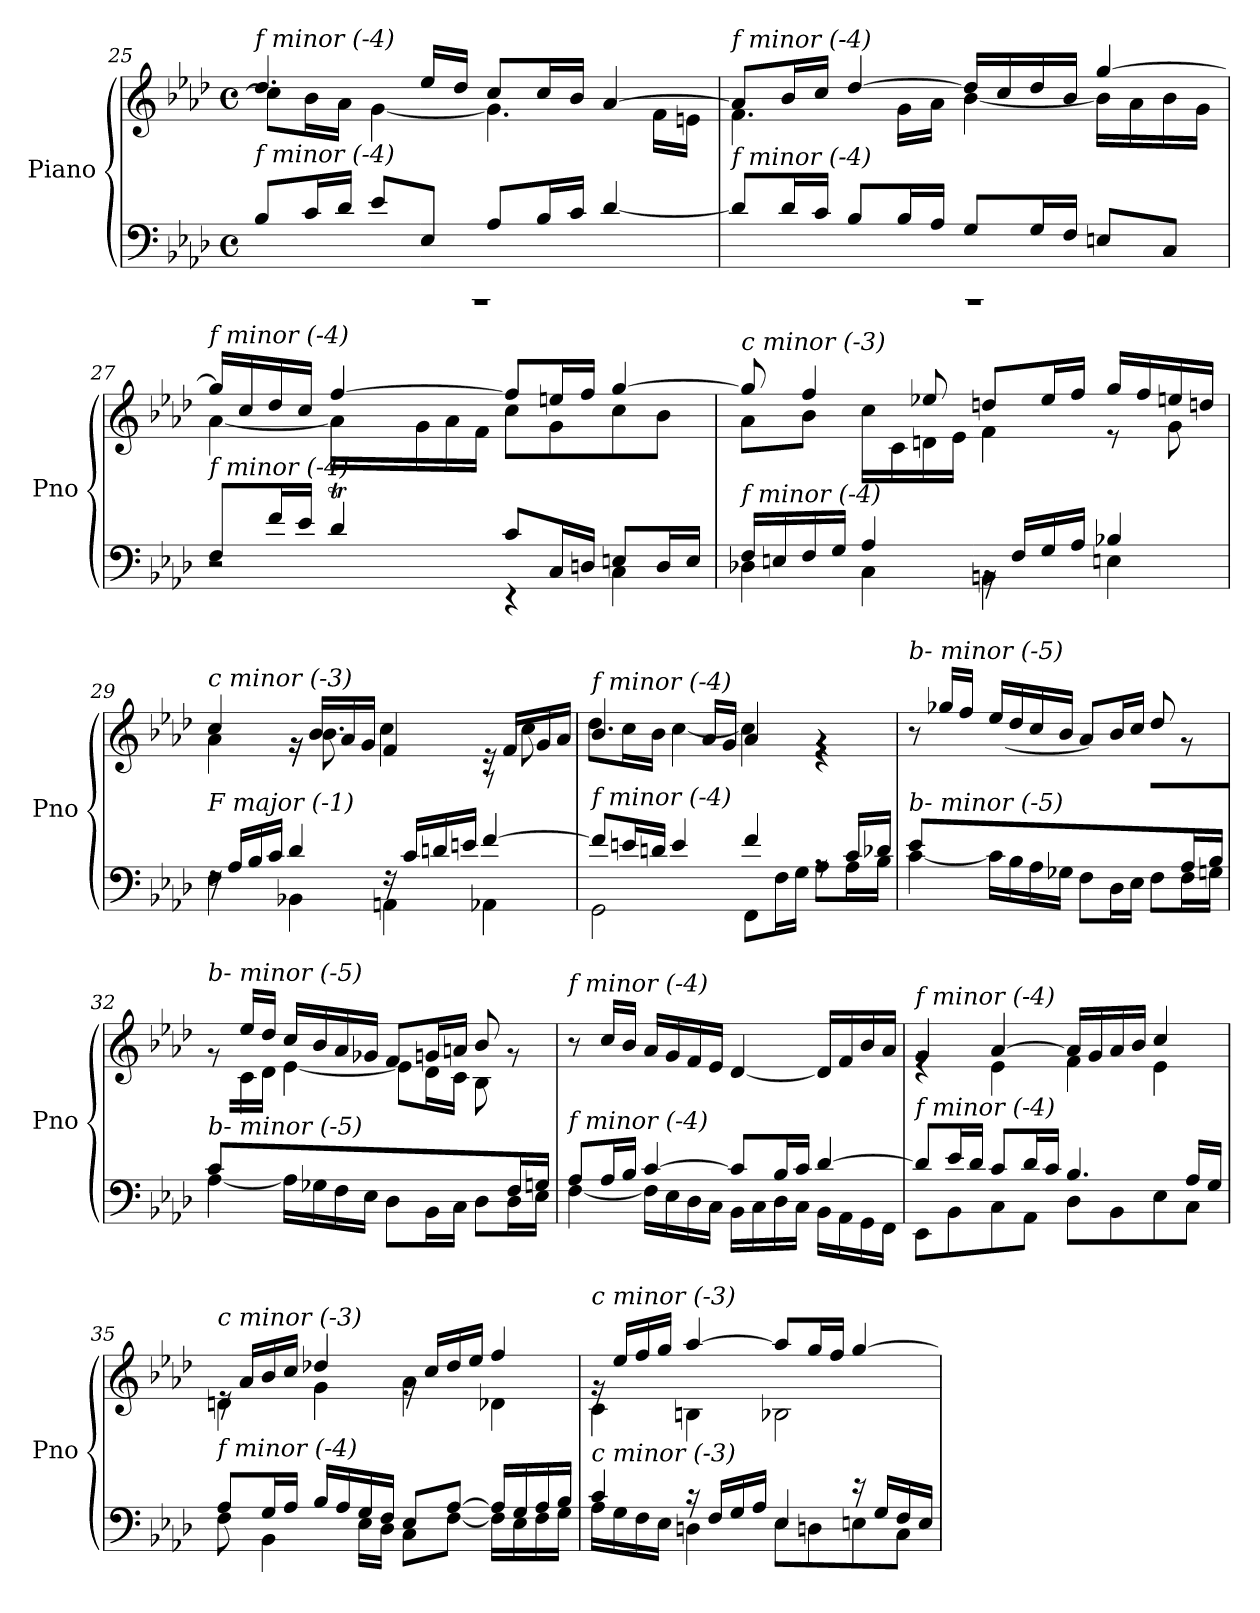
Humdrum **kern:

**kern	**kern
*part1	*part1
*staff2	*staff1
*I"Piano	*
*I'Pno	*
!!LO:LB:g=z
*clefF4	*clefG2
*k[b-e-a-d-]	*k[b-e-a-d-]
*M4/4	*M4/4
*met(c)	*met(c)
=25	=25
*^	*^
!	!	!LO:TX:i:t=f minor (-4)	!
!LO:TX:i:t=f minor (-4)	!	!	!
1rAAA	8B-/L	4.dd-/	8cc\L]
.	16c/L	.	16b-\L
.	16d-/JJ	.	16a-\JJ
.	8e-/L	.	[4g\
.	8E-/J	16ee-/LL	.
.	.	16dd-/JJ	.
.	8A-/L	8cc/L	4.g\]
.	16B-/L	16cc/L	.
.	16c/JJ	16b-/JJ	.
.	[4d-/	[4a-/	.
.	.	.	16f\LL
.	.	.	16en\JJ
=26	=26	=26	=26
!	!	!LO:TX:i:t=f minor (-4)	!
!LO:TX:i:t=f minor (-4)	!	!	!
1rAAA	8d-/L]	8a-/L]	4.f\
.	16d-/L	16b-/L	.
.	16c/JJ	16cc/JJ	.
.	8B-/L	[4dd-/	.
.	16B-/L	.	16g\LL
.	16A-/JJ	.	16a-\JJ
.	8G/L	16dd-/LL]	[4b-\
.	.	16cc/	.
.	16G/L	16dd-/	.
.	16F/JJ	16b-/JJ	.
.	8En/L	[4gg/	16b-\LL]
.	.	.	16a-\
.	8C/J	.	16b-\
.	.	.	16g\JJ
!!LO:PB:g=z
=27	=27	=27	=27
*	*^	*	*^
!	!	!	!LO:TX:i:t=f minor (-4)	!	!
!LO:TX:i:t=f minor (-4)	!	!	!	!	!
8F/L	2r	4ryy	16gg/LL]	[4a-\	4ryy
.	.	.	16cc/	.	.
16f/L	.	.	16dd-/	.	.
16e-/JJ	.	.	16cc/JJ	.	.
4d-T/	.	64e-yy	[4ff/	16a-\LL]	4ryy
.	.	64d-yy	.	.	.
.	.	64e-yy	.	.	.
.	.	[64d-yy	.	.	.
.	.	8.d-yy]	.	16g\	.
.	.	.	.	16a-\	.
.	.	.	.	16f\JJ	.
8c/L	4r	2ryy	8ff/L]	8cc\L	2ryy
16C/L	.	.	16een/L	8g\	.
16Dn/JJ	.	.	16ff/JJ	.	.
8En/L	4C\	.	[4gg/	8cc\	.
16D/L	.	.	.	8b-\J	.
16E/JJ	.	.	.	.	.
*	*v	*v	*	*	*
*	*	*	*v	*v
=28	=28	=28	=28
!	!	!LO:TX:i:t=c minor (-3)	!
!LO:TX:i:t=f minor (-4)	!	!	!
16F/LL	4D-X\	8gg/]	8a-\L
16En/	.	.	.
16F/	.	4ff/	8b-\J
16G/JJ	.	.	.
4A-/	4C\	.	16cc\LL
.	.	.	16c\
.	.	8ee-X/	16dn\
.	.	.	16e-\JJ
16rBB	4BBn\	8ddn/L	4f\
16F/LL	.	.	.
16G/	.	16ee-/L	.
16A-/JJ	.	16ff/JJ	.
4B-X/	4En\	16gg/LL	8r
.	.	16ff/	.
.	.	16een/	8g\
.	.	16ddn/JJ	.
!!LO:LB:g=z	!!
=29	=29	=29	=29
!	!	!LO:TX:i:t=c minor (-3)	!
!LO:TX:i:t=F major (-1)	!	!	!
16rF	4F\	4cc/	4a-\
16A-/LL	.	.	.
16B-/	.	.	.
16c/JJ	.	.	.
4d-/	4BB-X\	16rg	16r
.	.	16b-/LL	8.b-\
.	.	16a-/	.
.	.	16g/JJ	.
16rF	4AAn\	4f/	4cc\
16c/LL	.	.	.
16dn/	.	.	.
16en/JJ	.	.	.
[4f/	4AA-X\	16re	8r
.	.	16f/LL	.
.	.	16g/	8cc\
.	.	16a-/JJ	.
!!LO:LB:g=z	!!
=30	=30	=30	=30
!	!	!LO:TX:i:t=f minor (-4)	!
!LO:TX:i:t=f minor (-4)	!	!	!
8f/L]	2GG\	4.b-/	8dd-\L
16en/L	.	.	16cc\L
16dn/JJ	.	.	16b-\JJ
4e/	.	.	[4cc\
.	.	16a-/LL	.
.	.	16g/JJ	.
4f/	8FF\L	4a-/	4cc\]
.	16F\L	.	.
.	16G\JJ	.	.
8rA	8A-\L	4rg	4r
16c/LL	16A-\L	.	.
16d-X/JJ	16B-\JJ	.	.
=31	=31	=31	=31
!	!	!LO:TX:i:t=b- minor (-5)	!
!LO:TX:i:t=b- minor (-5)	!	!	!
8e-/L	[4c\	8r	8ryy
2.ryy	.	16gg-X/LL	16e-\L
.	.	16ff/JJ	16f\JJ
.	16c\LL]	16ee-/LL	[4g-X\
.	16B-\	16dd-/	.
.	16A-\	16cc/	.
.	16G-X\JJ	16b-/JJ	.
.	8F\L	8a-/L	8g-\L]
.	16D-\L	16b-/L	16f\L
.	16E-\JJ	16cc/JJ	16e-\JJ
.	8F\L	8dd-/	8d-\L
16A-/L	16F\L	8rg	8ryy
16B-/JJ	16Gn\JJ	.	.
=32	=32	=32	=32
!	!	!LO:TX:i:t=b- minor (-5)	!
!LO:TX:i:t=b- minor (-5)	!	!	!
8c/L	[4A-\	8rg	8ryy
2.ryy	.	16ee-/LL	16c\L
.	.	16dd-/JJ	16d-\JJ
.	16A-\LL]	16cc/LL	[4e-\
.	16G-X\	16b-/	.
.	16F\	16a-/	.
.	16E-\JJ	16g-X/JJ	.
.	8D-\L	8f/L	8e-\L]
.	16BB-\L	16gn/L	16d-\L
.	16C\JJ	16an/JJ	16c\JJ
.	8D-\L	8b-/	8B-\L
16F/L	16D-\L	8rg	8ryy
16Gn/JJ	16E-\JJ	.	.
*	*	*v	*v
!!LO:LB:g=z
=33	=33	=33
!	!	!LO:TX:i:t=f minor (-4)
!LO:TX:i:t=f minor (-4)	!	!
8A-/L	[4F\	8r
16A-/L	.	16cc/LL
16B-/JJ	.	16b-/JJ
[4c/	16F\LL]	16a-/LL
.	16E-\	16g/
.	16D-\	16f/
.	16C\JJ	16e-/JJ
8c/L]	16BB-\LL	[4d-/
.	16C\	.
16B-/L	16D-\	.
16c/JJ	16C\JJ	.
[4d-/	16BB-\LL	16d-/LL]
.	16AA-\	16f/
.	16GG\	16b-/
.	16FF\JJ	16a-/JJ
=34	=34	=34
*	*	*^
!	!	!LO:TX:i:t=f minor (-4)	!
!LO:TX:i:t=f minor (-4)	!	!	!
8d-/L]	8EE-\L	4g/	4re
16e-/L	8BB-\	.	.
16d-/JJ	.	.	.
8c/L	8C\	[4a-/	4e-\
16d-/L	8AA-\J	.	.
16c/JJ	.	.	.
4.B-/	8D-\L	16a-/LL]	4f\
.	.	16g/	.
.	8BB-\	16a-/	.
.	.	16b-/JJ	.
.	8E-\	4cc/	4e-\
16A-/LL	8C\J	.	.
16G/JJ	.	.	.
=35	=35	=35	=35
!	!	!LO:TX:i:t=c minor (-3)	!
!LO:TX:i:t=f minor (-4)	!	!	!
8A-/L	8F\	16re	4dn\
.	.	16a-/LL	.
16G/L	4BB-\	16b-/	.
16A-/JJ	.	16cc/JJ	.
16B-/LL	.	4dd-X/	4g\
16A-/	.	.	.
16G/	16E-\LL	.	.
16F/JJ	16D-\JJ	.	.
8E-/L	8C\L	16rg	4a-\
.	.	16cc/LL	.
[8A-/J	[8F\J	16dd-/	.
.	.	16ee-/JJ	.
16A-/LL]	16F\LL]	4ff/	4d-X\
16G/	16E-\	.	.
16A-/	16F\	.	.
16B-/JJ	16G\JJ	.	.
!!LO:LB:g=z	!!
=36	=36	=36	=36
!	!	!LO:TX:i:t=c minor (-3)	!
!LO:TX:i:t=c minor (-3)	!	!	!
4c/	16A-\LL	16rg	4c\
.	16G\	16ee-/LL	.
.	16F\	16ff/	.
.	16E-\JJ	16gg/JJ	.
16r	4Dn\	[4aa-/	4Bni\
16F/LL	.	.	.
16G/	.	.	.
16A-/JJ	.	.	.
4E-/	8E-\L	8aa-/L]	2B-\
.	8Dn\	16gg/L	.
.	.	16ff/JJ	.
16r	8En\	[4gg/	.
16G/LL	.	.	.
16F/	8C\J	.	.
16E/JJ	.	.	.
*v	*v	*	*
*	*v	*v
=	=
*-	*-
